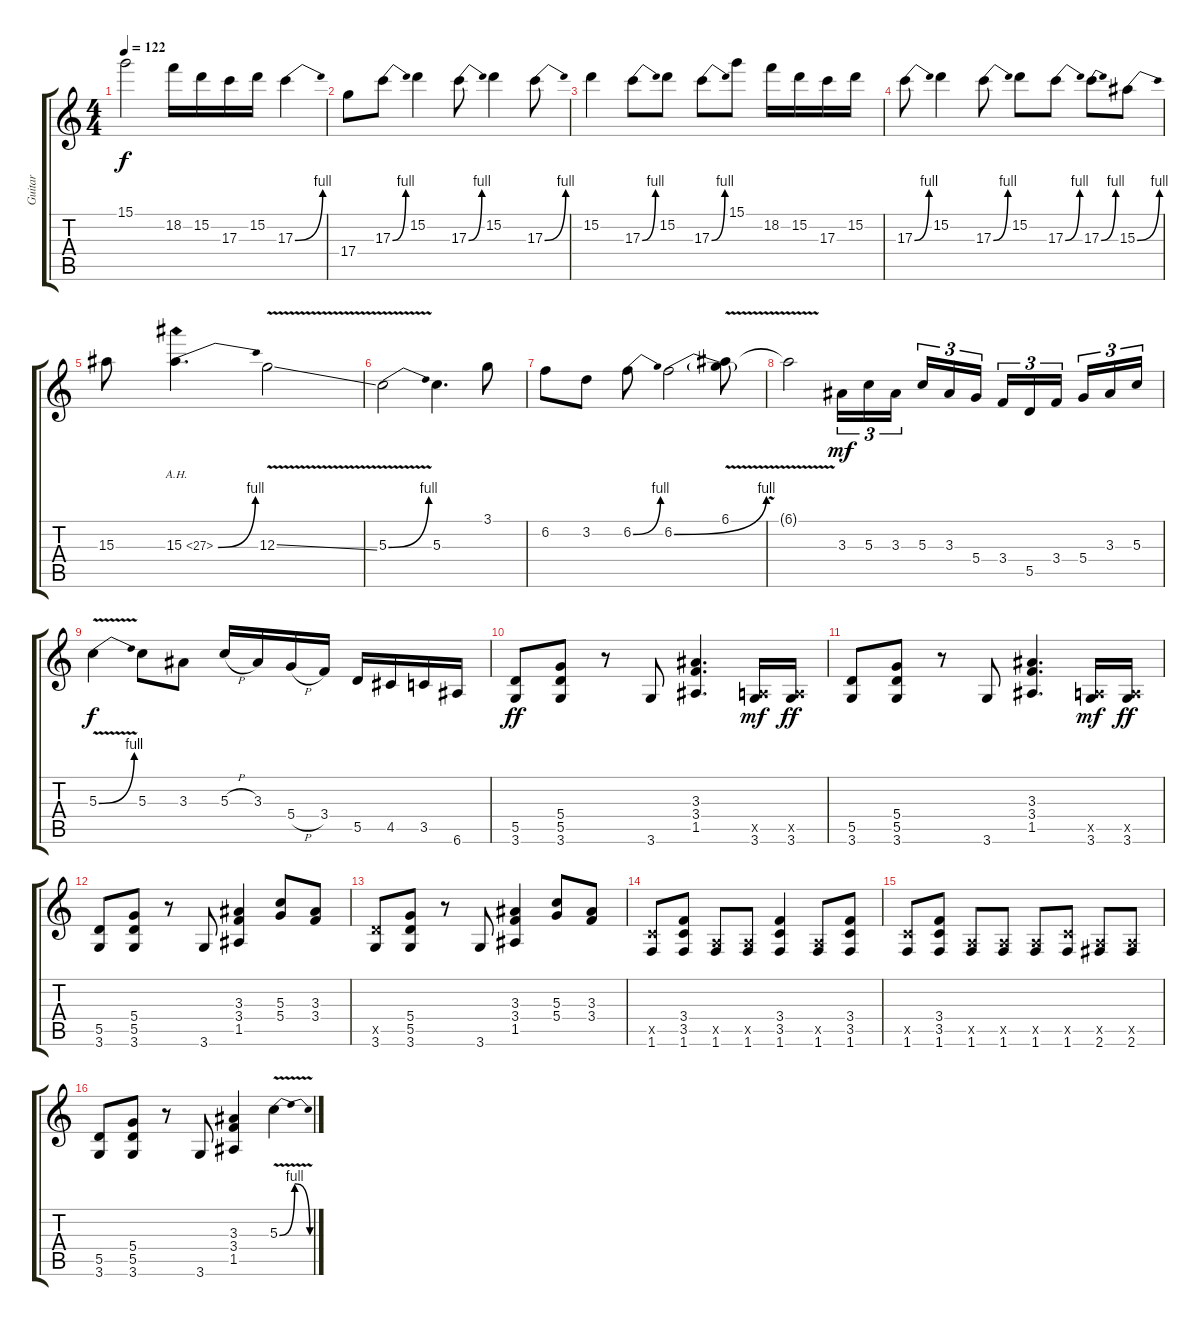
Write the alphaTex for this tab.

\track ("Guitar" "Guitar") {instrument distortionguitar}
\staff {score tabs}
\tuning (E4 B3 G3 D3 A2 E2) {hide}
\ts (4 4)
\tempo 122
\clef g2
\ks c
15.1{t}.2{dy f} 18.2.16 15.2.16 17.3.16 15.2.16 17.3{be (bend 0 0 60 4)}.4 |
17.4.8 17.3{be (bend 0 0 60 4)}.8 15.2.4 17.3{be (bend 0 0 60 4)}.8 15.2.4 17.3{be (bend 0 0 60 4)}.8 |
15.2.4 17.3{be (bend 0 0 60 4)}.8 15.2.8 17.3{be (bend 0 0 60 4)}.8 15.1.8 18.2.16 15.2.16 17.3.16 15.2.16 |
17.3{be (bend 0 0 60 4)}.8 15.2.4 17.3{be (bend 0 0 60 4)}.8 15.2.8 17.3{be (bend 0 0 60 4)}.8 17.3{be (bend 0 0 60 4)}.8 15.3{be (bend 0 0 60 4)}.8 |
15.3.8 15.3{be (bend 0 0 60 4) ah 12}.4{d} 12.3{v ss}.2 |
5.3{be (bend 0 0 60 4) v}.2 5.3.4{d} 3.1.8 |
6.2.8 3.2.8 6.2{be (bend 0 0 60 4)}.8 6.2{be (bend 0 0 60 4)}.2 (6.1{v} 6.2{v t}).8 |
6.1{t}.2 3.3.16{tu (3 2) dy mf} 5.3.16{tu (3 2)} 3.3.16{tu (3 2) beam splitsecondary} 5.3.16{tu (3 2)} 3.3.16{tu (3 2)} 5.4.16{tu (3 2)} 3.4.16{tu (3 2)} 5.5.16{tu (3 2)} 3.4.16{tu (3 2) beam splitsecondary} 5.4.16{tu (3 2)} 3.3.16{tu (3 2)} 5.3.16{tu (3 2)} |
5.3{be (bend 0 0 60 4) v}.4{dy f} 5.3.8 3.3.8 5.3{h}.16 3.3.16 5.4{h}.16 3.4.16 5.5.16 4.5.16 3.5.16 6.6.16 |
(5.5 3.6).8{dy ff} (5.4 5.5 3.6).8 r.8 3.6.8 (3.3 3.4 1.5).4{d} (0.5{x} 3.6).16{dy mf} (0.5{x} 3.6).16{dy ff} |
(5.5 3.6).8 (5.4 5.5 3.6).8 r.8 3.6.8 (3.3 3.4 1.5).4{d} (0.5{x} 3.6).16{dy mf} (0.5{x} 3.6).16{dy ff} |
(5.5 3.6).8 (5.4 5.5 3.6).8 r.8 3.6.8 (3.3 3.4 1.5).4 (5.3 5.4).8 (3.3 3.4).8 |
(5.5{x} 3.6).8 (5.4 5.5 3.6).8 r.8 3.6.8 (3.3 3.4 1.5).4 (5.3 5.4).8 (3.3 3.4).8 |
(3.5{x} 1.6).8 (3.4 3.5 1.6).8 (0.5{x} 1.6).8 (0.5{x} 1.6).8 (3.4 3.5 1.6).4 (0.5{x} 1.6).8 (3.4 3.5 1.6).8 |
(3.5{x} 1.6).8 (3.4 3.5 1.6).8 (0.5{x} 1.6).8 (0.5{x} 1.6).8 (0.5{x} 1.6).8 (3.5{x} 1.6).8 (0.5{x} 2.6).8 (0.5{x} 2.6).8 |
(5.5 3.6).8 (5.4 5.5 3.6).8 r.8 3.6.8 (3.3 3.4 1.5).4 5.3{be (bendrelease 0 0 5 4 15 4 60 0) v}.4
